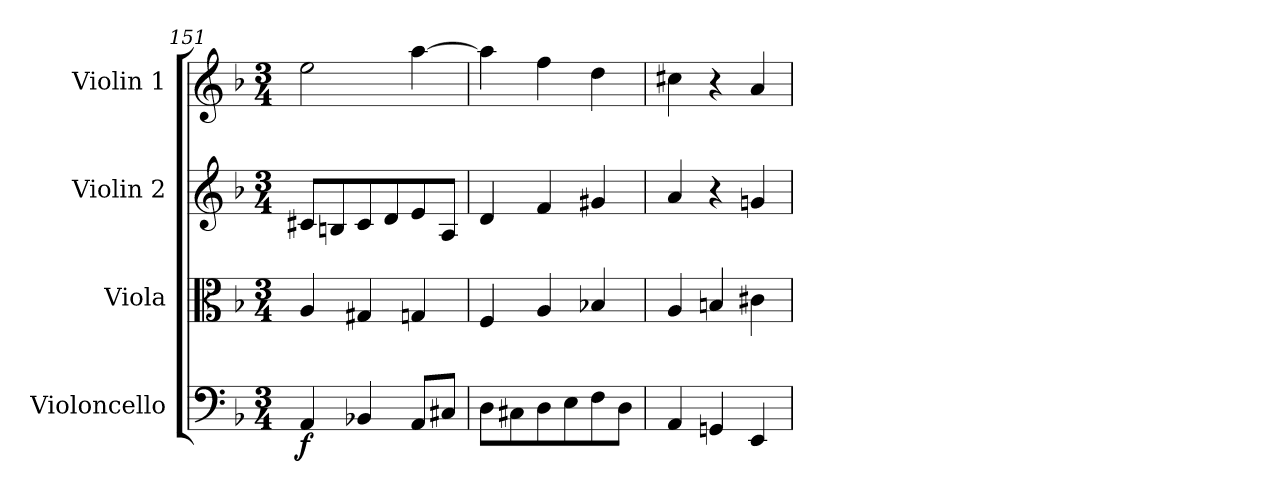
**kern	**dynam	**kern	**kern	**kern
*part4	*part4	*part3	*part2	*part1
*staff4	*staff4	*staff3	*staff2	*staff1
*I"Violoncello	*	*I"Viola	*I"Violin 2	*I"Violin 1
*I'Vc	*	*I'Vla	*I'Vln	*I'Vln
*clefF4	*	*clefC3	*clefG2	*clefG2
*k[b-]	*	*k[b-]	*k[b-]	*k[b-]
*M3/4	*	*M3/4	*M3/4	*M3/4
=151	=151	=151	=151	=151
!	!LO:DY:b	!	!	!
4AA/	f	4A/	8c#X/L	2ee\
.	.	.	8Bn/	.
4BB-X/	.	4G#X/	8c#/	.
.	.	.	8d/	.
8AA/L	.	4Gn/	8e/	[4aa\
8C#X/J	.	.	8A/J	.
=152	=152	=152	=152	=152
8D\L	.	4F/	4d/	4aa\]
8C#X\	.	.	.	.
8D\	.	4A/	4f/	4ff\
8E\	.	.	.	.
8F\	.	4B-X/	4g#X/	4dd\
8D\J	.	.	.	.
=153	=153	=153	=153	=153
4AA/	.	4A/	4a/	4cc#X\
4GGn/	.	4Bn/	4r	4r
4EE/	.	4c#X\	4gn/	4a/
=	=	=	=	=
*-	*-	*-	*-	*-
